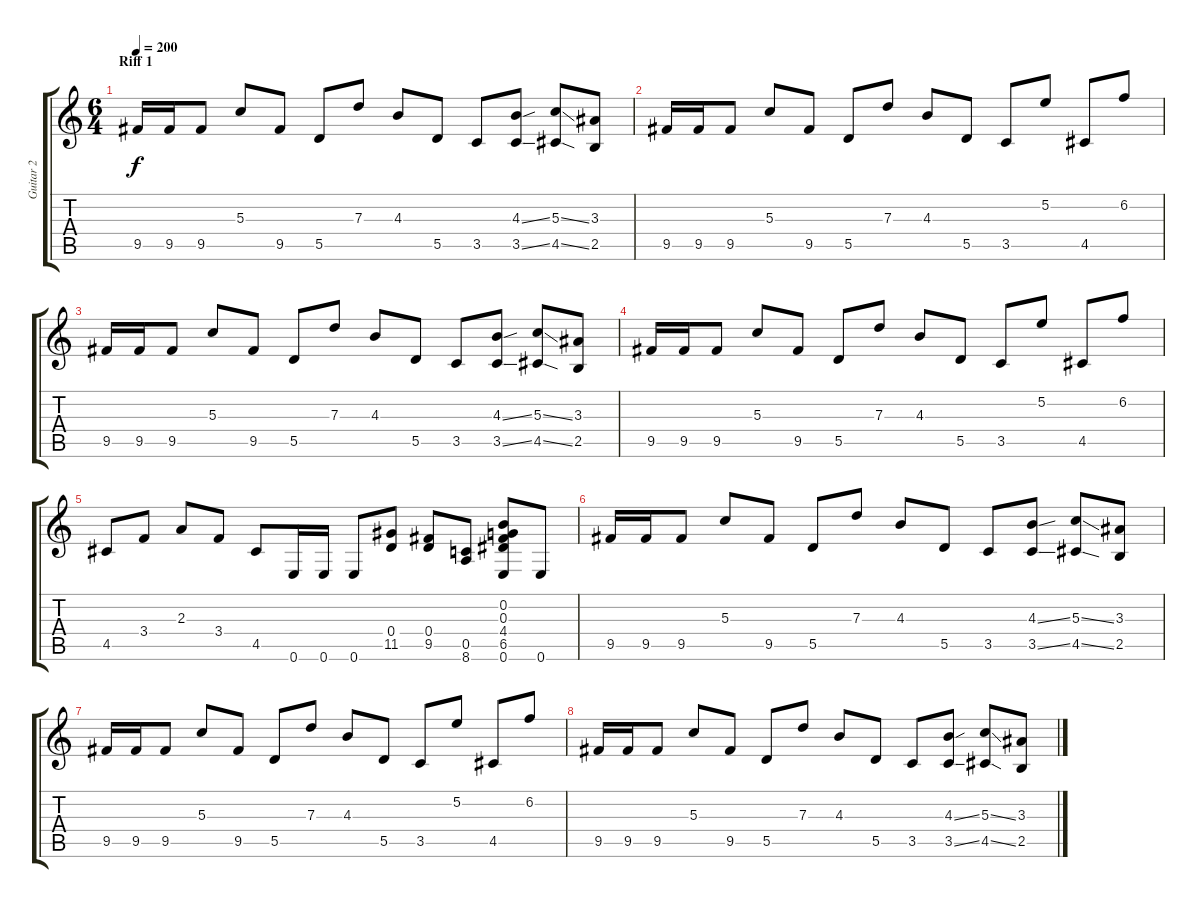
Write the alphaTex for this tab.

\track ("Guitar 2" "Guitar 2") {instrument distortionguitar}
\staff {score tabs}
\tuning (E4 B3 G3 D3 A2 E2) {hide}
\ts (6 4)
\section ("" "Riff 1")
\tempo 200
\clef g2
\ks c
9.5.16{dy f instrument distortionguitar} 9.5.16 9.5.8 5.3.8 9.5.8 5.5.8 7.3.8 4.3.8 5.5.8 3.5.8 (4.3{ss} 3.5{ss}).8 (5.3{ss} 4.5{ss}).8 (3.3 2.5).8 |
9.5.16 9.5.16 9.5.8 5.3.8 9.5.8 5.5.8 7.3.8 4.3.8 5.5.8 3.5.8 5.2.8 4.5.8 6.2.8 |
9.5.16 9.5.16 9.5.8 5.3.8 9.5.8 5.5.8 7.3.8 4.3.8 5.5.8 3.5.8 (4.3{ss} 3.5{ss}).8 (5.3{ss} 4.5{ss}).8 (3.3 2.5).8 |
9.5.16 9.5.16 9.5.8 5.3.8 9.5.8 5.5.8 7.3.8 4.3.8 5.5.8 3.5.8 5.2.8 4.5.8 6.2.8 |
4.5.8 3.4.8 2.3.8 3.4.8 4.5.8 0.6.16 0.6.16 0.6.8 (0.4 11.5).8 (0.4 9.5).8 (0.5 8.6).8 (0.2 0.3 4.4 6.5 0.6).8 0.6.8 |
9.5.16 9.5.16 9.5.8 5.3.8 9.5.8 5.5.8 7.3.8 4.3.8 5.5.8 3.5.8 (4.3{ss} 3.5{ss}).8 (5.3{ss} 4.5{ss}).8 (3.3 2.5).8 |
9.5.16 9.5.16 9.5.8 5.3.8 9.5.8 5.5.8 7.3.8 4.3.8 5.5.8 3.5.8 5.2.8 4.5.8 6.2.8 |
9.5.16 9.5.16 9.5.8 5.3.8 9.5.8 5.5.8 7.3.8 4.3.8 5.5.8 3.5.8 (4.3{ss} 3.5{ss}).8 (5.3{ss} 4.5{ss}).8 (3.3 2.5).8
